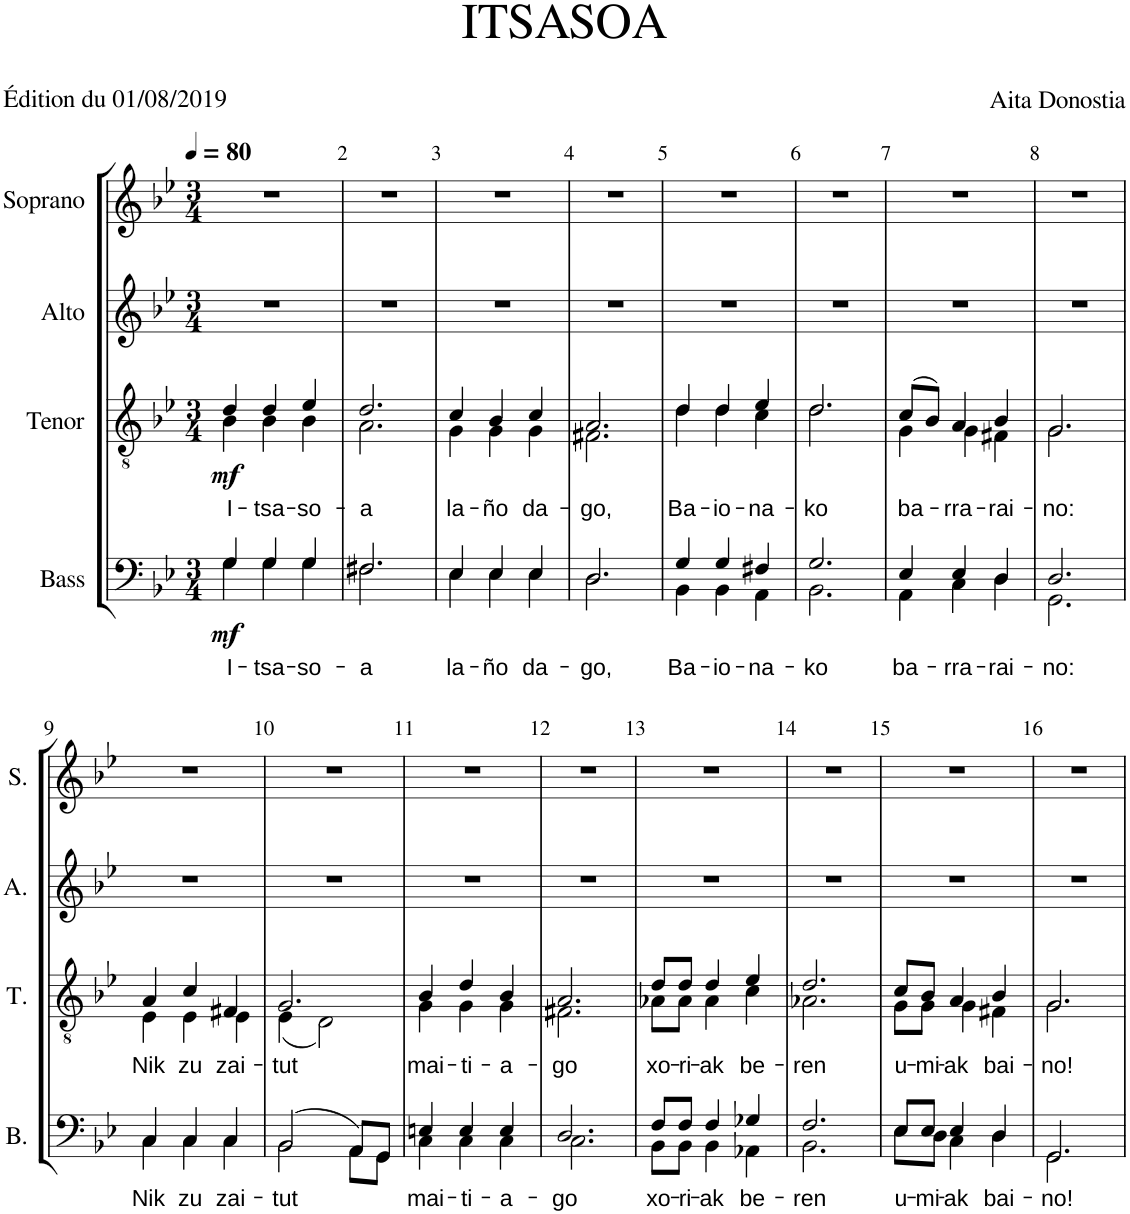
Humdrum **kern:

**kern	**text	**dynam	**kern	**text	**dynam	**kern	**kern
*part4	*part4	*part4	*part3	*part3	*part3	*part2	*part1
*staff4	*staff4	*staff4	*staff3	*staff3	*staff3	*staff2	*staff1
*I"Bass	*	*	*I"Tenor	*	*	*I"Alto	*I"Soprano
*I'B.	*	*	*I'T.	*	*	*I'A.	*I'S.
*clefF4	*	*	*clefGv2	*	*	*clefG2	*clefG2
*k[b-e-]	*	*	*k[b-e-]	*	*	*k[b-e-]	*k[b-e-]
*M3/4	*	*	*M3/4	*	*	*M3/4	*M3/4
*MM80	*	*	*MM80	*	*	*MM80	*MM80
=1	=1	=1	=1	=1	=1	=1	=1
!	!LO:LY:b	!LO:DY:b	!	!LO:LY:b	!LO:DY:b	!	!
*^	*	*	*^	*	*	*	*
4G/	4G\	I-	mf	4d/	4B-\	I-	mf	2.r	2.r
!	!	!LO:LY:b	!	!	!	!LO:LY:b	!	!	!
4G/	4G\	-tsa-	.	4d/	4B-\	-tsa-	.	.	.
!	!	!LO:LY:b	!	!	!	!LO:LY:b	!	!	!
4G/	4G\	-so-	.	4e-/	4B-\	-so-	.	.	.
=2	=2	=2	=2	=2	=2	=2	=2	=2	=2
!	!	!LO:LY:b	!	!	!	!LO:LY:b	!	!	!
2.F#X/	2.F#\	-a	.	2.d/	2.A\	-a	.	2.r	2.r
=3	=3	=3	=3	=3	=3	=3	=3	=3	=3
!	!	!LO:LY:b	!	!	!	!LO:LY:b	!	!	!
4E-/	4E-\	la-	.	4c/	4G\	la-	.	2.r	2.r
!	!	!LO:LY:b	!	!	!	!LO:LY:b	!	!	!
4E-/	4E-\	-ño	.	4B-/	4G\	-ño	.	.	.
!	!	!LO:LY:b	!	!	!	!LO:LY:b	!	!	!
4E-/	4E-\	da-	.	4c/	4G\	da-	.	.	.
=4	=4	=4	=4	=4	=4	=4	=4	=4	=4
!	!	!LO:LY:b	!	!	!	!LO:LY:b	!	!	!
2.D/	2.D\	-go,	.	2.A/	2.F#X\	-go,	.	2.r	2.r
=5	=5	=5	=5	=5	=5	=5	=5	=5	=5
!	!	!LO:LY:b	!	!	!	!LO:LY:b	!	!	!
4G/	4BB-\	Ba-	.	4d/	4d\	Ba-	.	2.r	2.r
!	!	!LO:LY:b	!	!	!	!LO:LY:b	!	!	!
4G/	4BB-\	-io-	.	4d/	4d\	-io-	.	.	.
!	!	!LO:LY:b	!	!	!	!LO:LY:b	!	!	!
4F#X/	4AA\	-na-	.	4e-/	4c\	-na-	.	.	.
=6	=6	=6	=6	=6	=6	=6	=6	=6	=6
!	!	!LO:LY:b	!	!	!	!LO:LY:b	!	!	!
2.G/	2.BB-\	-ko	.	2.d/	2.d\	-ko	.	2.r	2.r
=7	=7	=7	=7	=7	=7	=7	=7	=7	=7
!	!	!LO:LY:b	!	!	!	!LO:LY:b	!	!	!
4E-/	4AA\	ba-	.	(8c/L	4G\	ba-	.	2.r	2.r
.	.	.	.	8B-/J)	.	.	.	.	.
!	!	!LO:LY:b	!	!	!	!LO:LY:b	!	!	!
4E-/	4C\	-rra-	.	4A/	4G\	-rra-	.	.	.
!	!	!LO:LY:b	!	!	!	!LO:LY:b	!	!	!
4D/	4D\	-rai-	.	4B-/	4F#X\	-rai-	.	.	.
=8	=8	=8	=8	=8	=8	=8	=8	=8	=8
!	!	!LO:LY:b	!	!	!	!LO:LY:b	!	!	!
2.D/	2.GG\	-no:	.	2.G/	2.G\	-no:	.	2.r	2.r
!!LO:LB:g=z
=9	=9	=9	=9	=9	=9	=9	=9	=9	=9
!	!	!LO:LY:b	!	!	!	!LO:LY:b	!	!	!
4C/	4C\	Nik	.	4A/	4E-\	Nik	.	2.r	2.r
!	!	!LO:LY:b	!	!	!	!LO:LY:b	!	!	!
4C/	4C\	zu	.	4c/	4E-\	zu	.	.	.
!	!	!LO:LY:b	!	!	!	!LO:LY:b	!	!	!
4C/	4C\	zai-	.	4F#X/	4E-\	zai-	.	.	.
=10	=10	=10	=10	=10	=10	=10	=10	=10	=10
!	!	!LO:LY:b	!	!	!	!LO:LY:b	!	!	!
(2BB-/	2BB-\	-tut	.	2.G/	(4E-\	-tut	.	2.r	2.r
.	.	.	.	.	2D\)	.	.	.	.
8AA/L)	8AA\L	.	.	.	.	.	.	.	.
8GG/J	8GG\J	.	.	.	.	.	.	.	.
=11	=11	=11	=11	=11	=11	=11	=11	=11	=11
!	!	!LO:LY:b	!	!	!	!LO:LY:b	!	!	!
4En/	4C\	mai-	.	4B-/	4G\	mai-	.	2.r	2.r
!	!	!LO:LY:b	!	!	!	!LO:LY:b	!	!	!
4E/	4C\	-ti-	.	4d/	4G\	-ti-	.	.	.
!	!	!LO:LY:b	!	!	!	!LO:LY:b	!	!	!
4E/	4C\	-a-	.	4B-/	4G\	-a-	.	.	.
=12	=12	=12	=12	=12	=12	=12	=12	=12	=12
!	!	!LO:LY:b	!	!	!	!LO:LY:b	!	!	!
2.D/	2.C\	-go	.	2.A/	2.F#X\	-go	.	2.r	2.r
=13	=13	=13	=13	=13	=13	=13	=13	=13	=13
!	!	!LO:LY:b	!	!	!	!LO:LY:b	!	!	!
8F/L	8BB-\L	xo-	.	8d/L	8A-X\L	xo-	.	2.r	2.r
!	!	!LO:LY:b	!	!	!	!LO:LY:b	!	!	!
8F/J	8BB-\J	-ri-	.	8d/J	8A-\J	-ri-	.	.	.
!	!	!LO:LY:b	!	!	!	!LO:LY:b	!	!	!
4F/	4BB-\	-ak	.	4d/	4A-\	-ak	.	.	.
!	!	!LO:LY:b	!	!	!	!LO:LY:b	!	!	!
4G-X/	4AA-X\	be-	.	4e-/	4c\	be-	.	.	.
=14	=14	=14	=14	=14	=14	=14	=14	=14	=14
!	!	!LO:LY:b	!	!	!	!LO:LY:b	!	!	!
2.F/	2.BB-\	-ren	.	2.d/	2.A-X\	-ren	.	2.r	2.r
=15	=15	=15	=15	=15	=15	=15	=15	=15	=15
!	!	!LO:LY:b	!	!	!	!LO:LY:b	!	!	!
8E-/L	8E-\L	u-	.	8c/L	8G\L	u-	.	2.r	2.r
!	!	!LO:LY:b	!	!	!	!LO:LY:b	!	!	!
8E-/J	8D\J	-mi-	.	8B-/J	8G\J	-mi-	.	.	.
!	!	!LO:LY:b	!	!	!	!LO:LY:b	!	!	!
4E-/	4C\	-ak	.	4A/	4G\	-ak	.	.	.
!	!	!LO:LY:b	!	!	!	!LO:LY:b	!	!	!
4D/	4D\	bai-	.	4B-/	4F#X\	bai-	.	.	.
=16	=16	=16	=16	=16	=16	=16	=16	=16	=16
!	!	!LO:LY:b	!	!	!	!LO:LY:b	!	!	!
2.GG/	2.GG\	-no!	.	2.G/	2.G\	-no!	.	2.r	2.r
*v	*v	*	*	*	*	*	*	*	*
*	*	*	*v	*v	*	*	*	*
=	=	=	=	=	=	=	=
*-	*-	*-	*-	*-	*-	*-	*-
